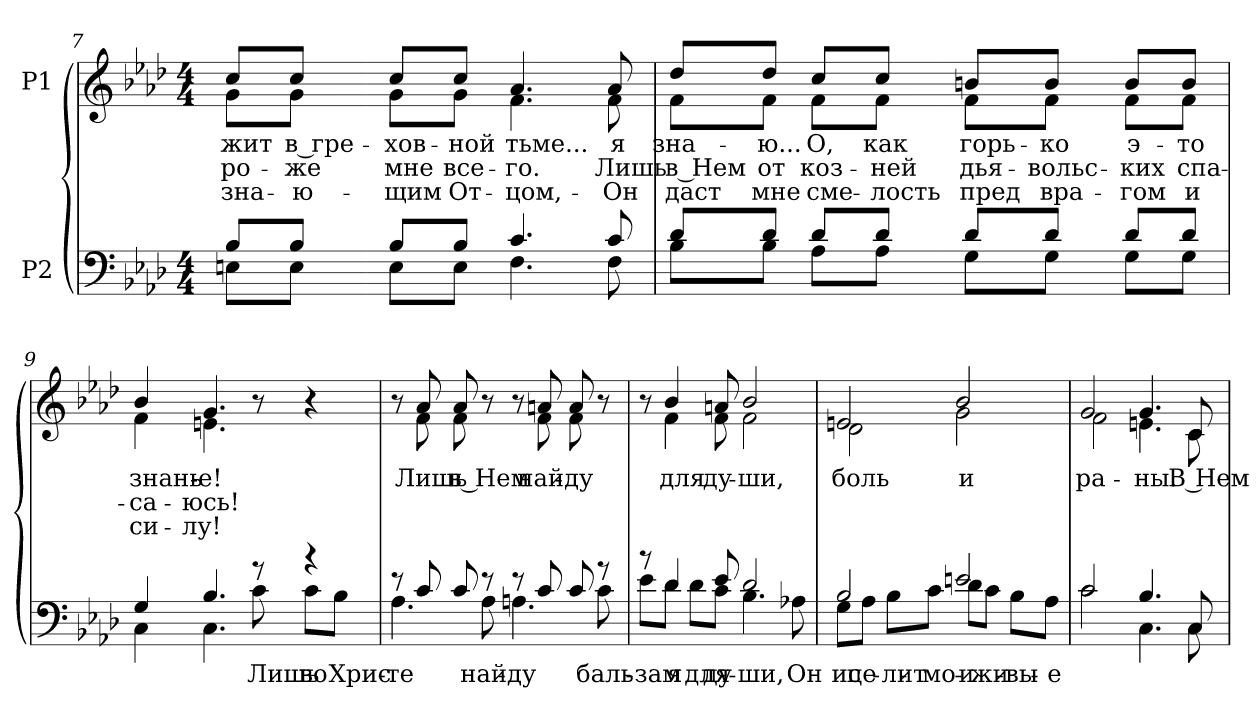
**kern	**text	**kern	**text	**text	**text
*part2	*part2	*part1	*part1	*part1	*part1
*staff2	*staff2	*staff1	*staff1	*staff1	*staff1
*I"P2	*	*I"P1	*	*	*
*clefF4	*	*clefG2	*	*	*
*k[b-e-a-d-]	*	*k[b-e-a-d-]	*	*	*
*f:	*	*f:	*	*	*
*M4/4	*	*M4/4	*	*	*
=7	=7	=7	=7	=7	=7
*^	*	*	*	*	*
!	!	!	!	!LO:LY:b:color=#000000	!LO:LY:b:color=#000000	!LO:LY:b:color=#000000
*	*	*	*^	*	*	*
8B-i/L	8Eni\L	.	8cci/L	8gi\L	-жит	-ро-	-зна-
!	!	!	!	!	!LO:LY:b:color=#000000	!LO:LY:b:color=#000000	!LO:LY:b:color=#000000
8B-i/J	8Ei\J	.	8cci/J	8gi\J	в гре-	-же	-ю-
!	!	!	!	!	!LO:LY:b:color=#000000	!LO:LY:b:color=#000000	!LO:LY:b:color=#000000
8B-i/L	8Ei\L	.	8cci/L	8gi\L	-хов-	мне	-щим
!	!	!	!	!	!LO:LY:b:color=#000000	!LO:LY:b:color=#000000	!LO:LY:b:color=#000000
8B-i/J	8Ei\J	.	8cci/J	8gi\J	-ной	все-	От-
!	!	!	!	!	!LO:LY:b:color=#000000	!LO:LY:b:color=#000000	!LO:LY:b:color=#000000
4.ci/	4.Fi\	.	4.a-i/	4.fi\	тьме...	-го.	-цом,-
!	!	!	!	!	!LO:LY:b:color=#000000	!LO:LY:b:color=#000000	!LO:LY:b:color=#000000
8ci/	8Fi\	.	8a-i/	8fi\	я	Лишь	-Он
!!LO:LB:g=z	!!
=8	=8	=8	=8	=8	=8	=8	=8
!	!	!	!	!	!LO:LY:b:color=#000000	!LO:LY:b:color=#000000	!LO:LY:b:color=#000000
8d-i/L	8B-i\L	.	8dd-i/L	8fi\L	зна-	в Нем	даст
!	!	!	!	!	!LO:LY:b:color=#000000	!LO:LY:b:color=#000000	!LO:LY:b:color=#000000
8d-i/J	8B-i\J	.	8dd-i/J	8fi\J	-ю...	от	мне
!	!	!	!	!	!LO:LY:b:color=#000000	!LO:LY:b:color=#000000	!LO:LY:b:color=#000000
8d-i/L	8A-i\L	.	8cci/L	8fi\L	О,	коз-	сме-
!	!	!	!	!	!LO:LY:b:color=#000000	!LO:LY:b:color=#000000	!LO:LY:b:color=#000000
8d-i/J	8A-i\J	.	8cci/J	8fi\J	как	-ней	-лость
!	!	!	!	!	!LO:LY:b:color=#000000	!LO:LY:b:color=#000000	!LO:LY:b:color=#000000
8d-i/L	8Gi\L	.	8bni/L	8fi\L	горь-	дья-	пред
!	!	!	!	!	!LO:LY:b:color=#000000	!LO:LY:b:color=#000000	!LO:LY:b:color=#000000
8d-i/J	8Gi\J	.	8bi/J	8fi\J	-ко	-вольс-	вра-
!	!	!	!	!	!LO:LY:b:color=#000000	!LO:LY:b:color=#000000	!LO:LY:b:color=#000000
8d-i/L	8Gi\L	.	8bi/L	8fi\L	э-	-ких	-гом
!	!	!	!	!	!LO:LY:b:color=#000000	!LO:LY:b:color=#000000	!LO:LY:b:color=#000000
8d-i/J	8Gi\J	.	8bi/J	8fi\J	-то	спа-	и
=9	=9	=9	=9	=9	=9	=9	=9
!	!	!	!	!	!LO:LY:b:color=#000000	!LO:LY:b:color=#000000	!LO:LY:b:color=#000000
4Gi/	4Ci\	.	4b-i/	4fi\	знань-	-са-	си-
!	!	!	!	!	!LO:LY:b:color=#000000	!LO:LY:b:color=#000000	!LO:LY:b:color=#000000
4.B-i/	4.Ci\	.	4.gi/	4.eni\	-е!	-юсь!	-лу!
!	!	!LO:LY:a:color=#000000	!	!	!	!	!
8r	8ci\	Лишь	8r	8ryy	.	.	.
!	!	!LO:LY:a:color=#000000	!	!	!	!	!
4r	8ci\L	во	4r	4ryy	.	.	.
!	!	!LO:LY:a:color=#000000	!	!	!	!	!
.	8B-i\J	Хрис-	.	.	.	.	.
!!LO:PB:g=z	!!
=10	=10	=10	=10	=10	=10	=10	=10
!	!	!LO:LY:a:color=#000000	!	!	!	!	!
8r	4.A-i\	-те	8r	8ryy	.	.	.
!	!	!	!	!	!LO:LY:b:color=#000000	!	!
8ci/	.	.	8a-i/	8fi\	Лишь	.	.
!	!	!	!	!	!LO:LY:b:color=#000000	!	!
8ci/	.	.	8a-i/	8fi\	в Нем	.	.
!	!	!LO:LY:a:color=#000000	!	!	!	!	!
8r	8A-i\	най-	8r	8ryy	.	.	.
!	!	!LO:LY:a:color=#000000	!	!	!	!	!
8r	4.Ani\	-ду	8r	8ryy	.	.	.
!	!	!	!	!	!LO:LY:b:color=#000000	!	!
8ci/	.	.	8ani/	8fi\	най-	.	.
!	!	!	!	!	!LO:LY:b:color=#000000	!	!
8ci/	.	.	8ai/	8fi\	-ду	.	.
!	!	!LO:LY:a:color=#000000	!	!	!	!	!
8r	8ci\	баль-	8r	8ryy	.	.	.
=11	=11	=11	=11	=11	=11	=11	=11
!	!	!LO:LY:a:color=#000000	!	!	!	!	!
8r	8e-i\L	-зам	8r	8ryy	.	.	.
!	!	!LO:LY:a:color=#000000	!	!	!	!	!
!	!	!	!	!	!LO:LY:b:color=#000000	!	!
4d-i/	8d-i\J	я	4b-i/	4fi\	для	.	.
!	!	!LO:LY:a:color=#000000	!	!	!	!	!
.	8d-i\L	для	.	.	.	.	.
!	!	!LO:LY:a:color=#000000	!	!	!	!	!
!	!	!	!	!	!LO:LY:b:color=#000000	!	!
8e-i/	8ci\J	ду-	8ani/	8fi\	ду-	.	.
!	!	!LO:LY:a:color=#000000	!	!	!	!	!
!	!	!	!	!	!LO:LY:b:color=#000000	!	!
2d-i/	4.B-i\	-ши,	2b-i/	2fi\	-ши,	.	.
!	!	!LO:LY:a:color=#000000	!	!	!	!	!
.	8A-Xi\	Он	.	.	.	.	.
=12	=12	=12	=12	=12	=12	=12	=12
!	!	!LO:LY:a:color=#000000	!	!	!	!	!
!	!	!	!	!	!LO:LY:b:color=#000000	!	!
2B-i/	8Gi\L	ис-	2eni/	2d-i\	боль	.	.
!	!	!LO:LY:a:color=#000000	!	!	!	!	!
.	8A-i\J	-це-	.	.	.	.	.
!	!	!LO:LY:a:color=#000000	!	!	!	!	!
.	8B-i\L	-лит	.	.	.	.	.
!	!	!LO:LY:a:color=#000000	!	!	!	!	!
.	8ci\J	мо-	.	.	.	.	.
!	!	!LO:LY:a:color=#000000	!	!	!	!	!
!	!	!	!	!	!LO:LY:b:color=#000000	!	!
2eni/	8d-i\L	-и	2b-i/	2gi\	и	.	.
!	!	!LO:LY:a:color=#000000	!	!	!	!	!
.	8ci\J	жи-	.	.	.	.	.
!	!	!LO:LY:a:color=#000000	!	!	!	!	!
.	8B-i\L	-вы-	.	.	.	.	.
!	!	!LO:LY:a:color=#000000	!	!	!	!	!
.	8A-i\J	-е	.	.	.	.	.
!!LO:LB:g=z	!!
=13	=13	=13	=13	=13	=13	=13	=13
!	!	!	!	!	!LO:LY:b:color=#000000	!	!
2ci/	2ci\	.	2gi/	2fi\	ра-	.	.
!	!	!	!	!	!LO:LY:b:color=#000000	!	!
4.B-i/	4.Ci\	.	4.gi/	4.eni\	-ны.	.	.
!	!	!	!	!	!LO:LY:b:color=#000000	!	!
8Ci/	8Ci\	.	8ci/	8ci\	В Нем	.	.
*v	*v	*	*	*	*	*	*
*	*	*v	*v	*	*	*
=	=	=	=	=	=
*-	*-	*-	*-	*-	*-
